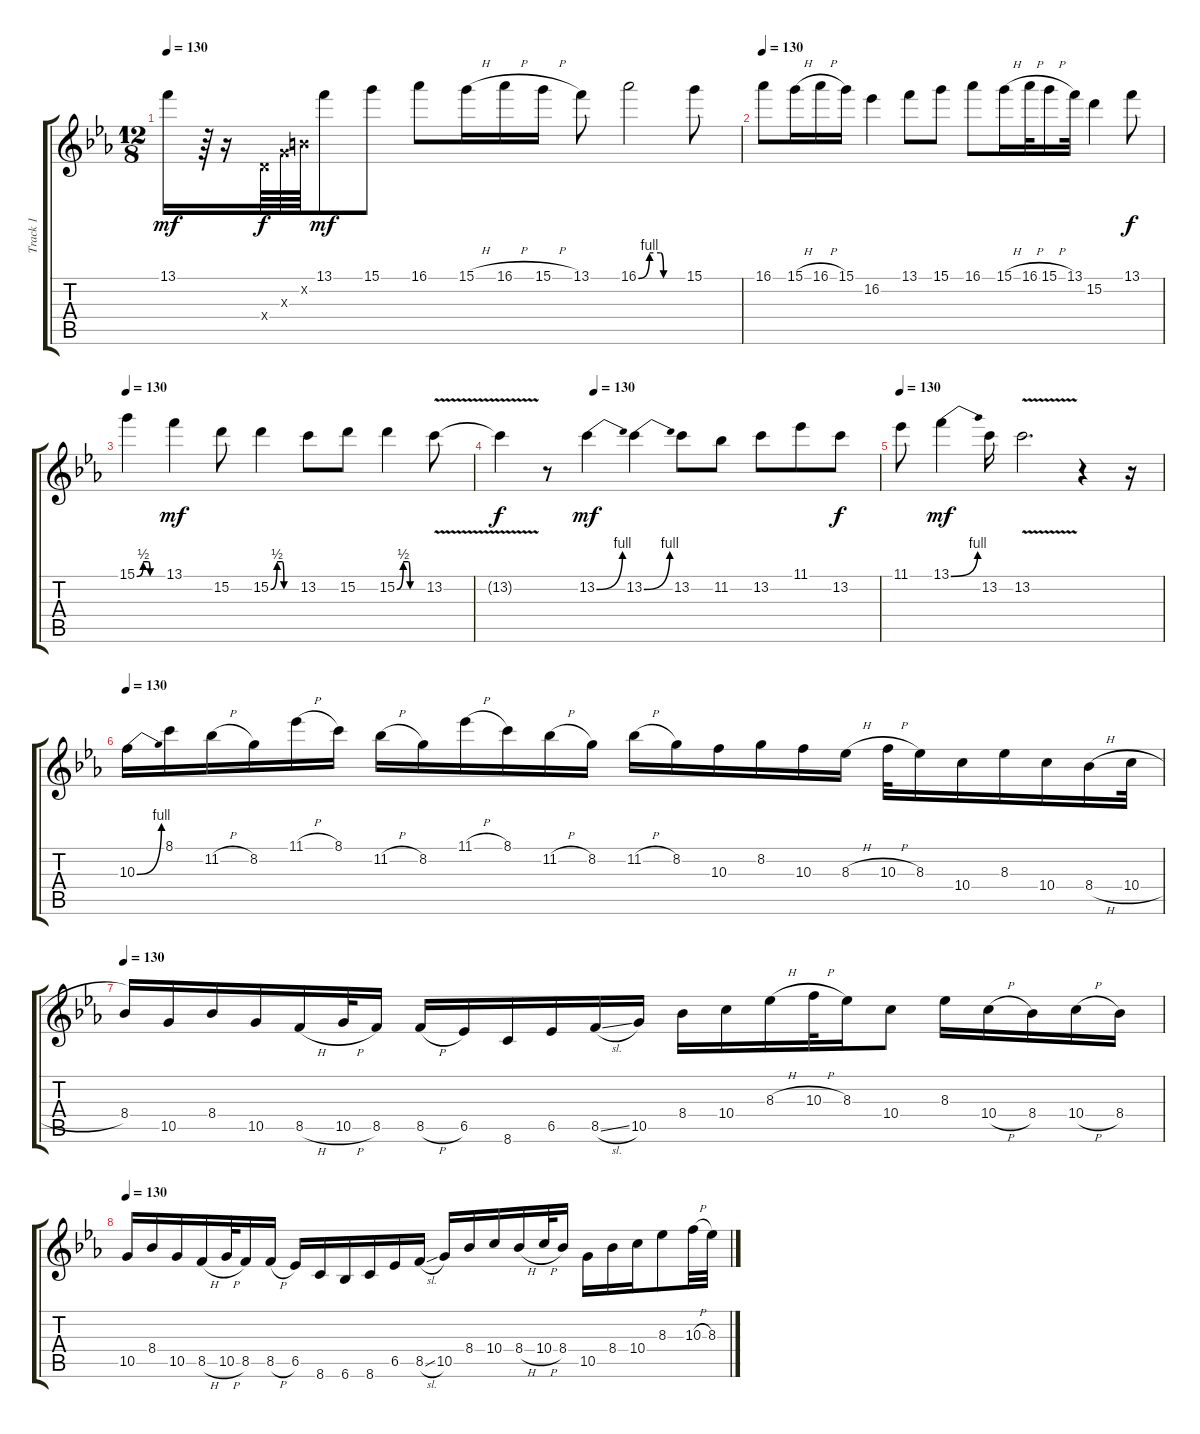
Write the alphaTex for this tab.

\track ("Track 1" "Track 1") {instrument overdrivenguitar}
\staff {score tabs}
\tuning (E4 B3 G3 D3 A2 E2) {hide}
\ts (12 8)
\tempo 130
\clef g2
\ks cminor
13.1.16{dy mf} r.64 r.16 0.4{x}.64{dy f} 0.3{x}.64 0.2{x}.64 13.1.8{dy mf} 15.1.8 16.1.8 15.1{h}.16 16.1{h}.16 15.1{h}.16 13.1.8 16.1{be (custom 0 0 15 4 30 4 34 0 42 0 60 0)}.2 15.1.8 |
\tempo 130
16.1.8 15.1{h}.16 16.1{h}.16 15.1.16 16.2.4 13.1.8 15.1.8 16.1.8 15.1{h}.16 16.1{h}.32 15.1{h}.16 13.1.32 15.2.4 13.1.8{dy f} |
\tempo 130
15.1{be (custom 0 0 15 2 27 2 31 0 60 0)}.4 13.1.4{dy mf} 15.2.8 15.2{be (custom 0 0 15 2 27 2 31 0 60 0)}.4 13.2.8 15.2.8 15.2{be (custom 0 0 15 2 27 2 31 0 60 0)}.4 13.2{v}.8 |
\tempo (130 0.25)
13.2{t}.4{dy f} r.8 13.2{be (bend 0 0 60 4)}.4{dy mf} 13.2{be (bend 0 0 60 4)}.4 13.2.8 11.2.8 13.2.8 11.1.8 13.2.8{dy f} |
\tempo 130
11.1.8 13.1{be (bend 0 0 60 4)}.4{dy mf} 13.2.16 13.2{v}.2{d} r.4 r.16 |
\tempo 130
10.3{be (bend 0 0 60 4)}.16 8.1.16 11.2{h}.16 8.2.16 11.1{h}.16 8.1.16 11.2{h}.16 8.2.16 11.1{h}.16 8.1.16 11.2{h}.16 8.2.16 11.2{h}.16 8.2.16 10.3.16 8.2.16 10.3.16 8.3{h}.16 10.3{h}.32 8.3.16 10.4.16 8.3.16 10.4.16 8.4{h}.16 10.4{h}.32 |
\tempo 130
8.4.16 10.5.16 8.4.16 10.5.16 8.5{h}.16 10.5{h}.32 8.5.16 8.5{h}.16 6.5.16 8.6.16 6.5.16 8.5{sl}.16 10.5.16 8.4.16 10.4.16 8.3{h}.16 10.3{h}.32 8.3.16 10.4.8 8.3.16 10.4{h}.16 8.4.16 10.4{h}.16 8.4.16 |
\tempo 130
10.5.16 8.4.16 10.5.16 8.5{h}.16 10.5{h}.32 8.5.16 8.5{h}.16 6.5.16 8.6.16 6.6.16 8.6.16 6.5.16 8.5{sl}.16 10.5.16 8.4.16 10.4.16 8.4{h}.16 10.4{h}.32 8.4.16 10.5.16 8.4.16 10.4.16 8.3.8 10.3{h}.32 8.3{h}.32
